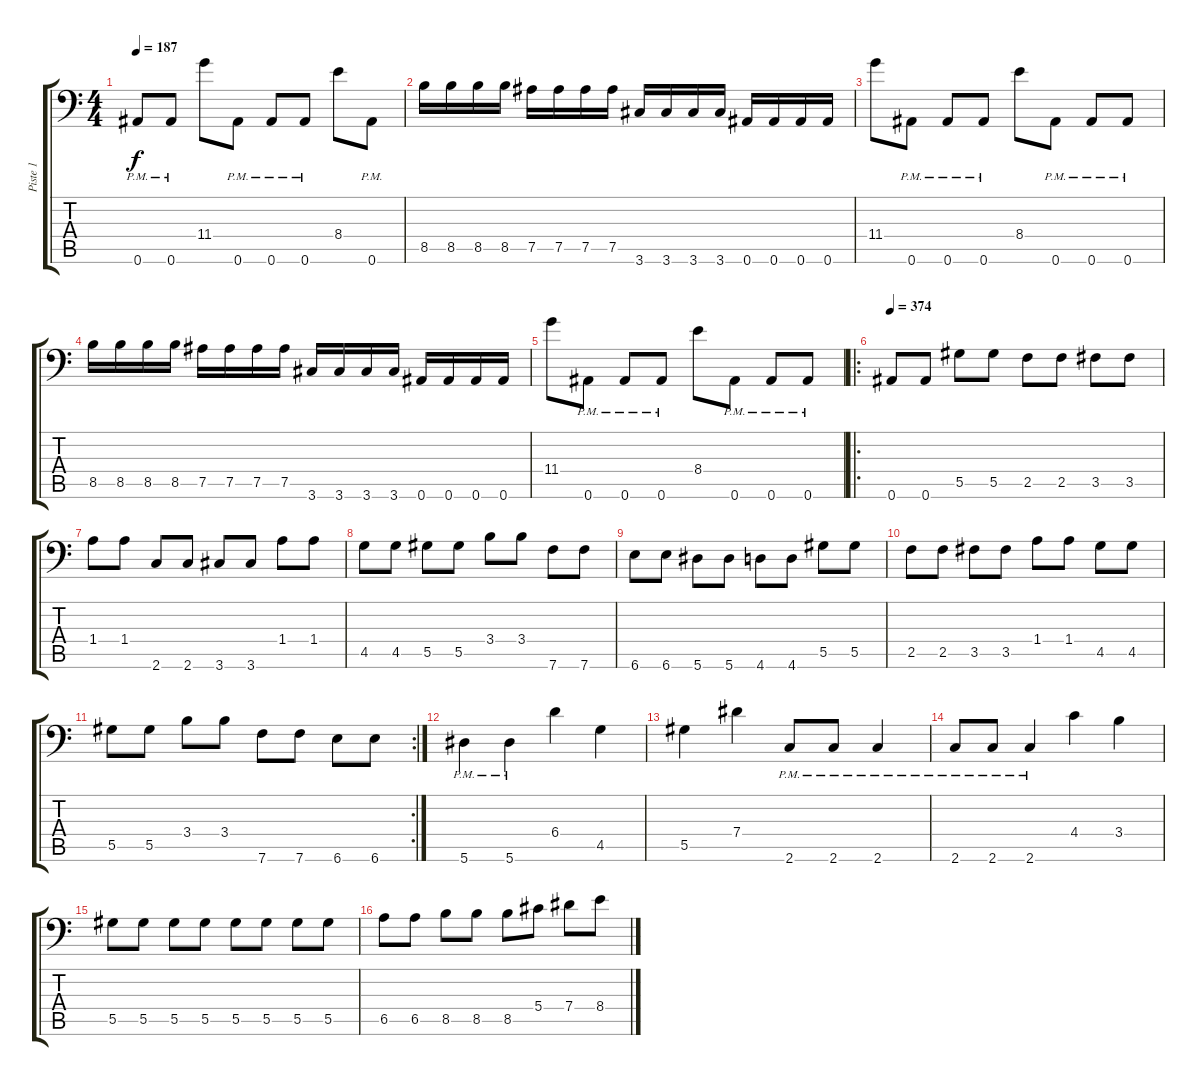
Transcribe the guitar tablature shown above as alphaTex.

\track ("Piste 1" "Piste 1") {instrument distortionguitar}
\staff {score tabs}
\tuning (Bb3 F3 Db3 Ab2 Eb2 Bb1) {hide}
\ts (4 4)
\tempo 187
\clef f4
\ks c
0.6{pm}.8{dy f} 0.6{pm}.8 11.4.8 0.6{pm}.8 0.6{pm}.8 0.6{pm}.8 8.4.8 0.6{pm}.8 |
8.5.16 8.5.16 8.5.16 8.5.16 7.5.16 7.5.16 7.5.16 7.5.16 3.6.16 3.6.16 3.6.16 3.6.16 0.6.16 0.6.16 0.6.16 0.6.16 |
11.4.8 0.6{pm}.8 0.6{pm}.8 0.6{pm}.8 8.4.8 0.6{pm}.8 0.6{pm}.8 0.6{pm}.8 |
8.5.16 8.5.16 8.5.16 8.5.16 7.5.16 7.5.16 7.5.16 7.5.16 3.6.16 3.6.16 3.6.16 3.6.16 0.6.16 0.6.16 0.6.16 0.6.16 |
11.4.8 0.6{pm}.8 0.6{pm}.8 0.6{pm}.8 8.4.8 0.6{pm}.8 0.6{pm}.8 0.6{pm}.8 |
\ro
\tempo 374
0.6.8 0.6.8 5.5.8 5.5.8 2.5.8 2.5.8 3.5.8 3.5.8 |
1.4.8 1.4.8 2.6.8 2.6.8 3.6.8 3.6.8 1.4.8 1.4.8 |
4.5.8 4.5.8 5.5.8 5.5.8 3.4.8 3.4.8 7.6.8 7.6.8 |
6.6.8 6.6.8 5.6.8 5.6.8 4.6.8 4.6.8 5.5.8 5.5.8 |
2.5.8 2.5.8 3.5.8 3.5.8 1.4.8 1.4.8 4.5.8 4.5.8 |
\rc 2
5.5.8 5.5.8 3.4.8 3.4.8 7.6.8 7.6.8 6.6.8 6.6.8 |
5.6{pm}.4 5.6{pm}.4 6.4.4 4.5.4 |
5.5.4 7.4.4 2.6{pm}.8 2.6{pm}.8 2.6{pm}.4 |
2.6{pm}.8 2.6{pm}.8 2.6{pm}.4 4.4.4 3.4.4 |
5.5.8 5.5.8 5.5.8 5.5.8 5.5.8 5.5.8 5.5.8 5.5.8 |
6.5.8 6.5.8 8.5.8 8.5.8 8.5.8 5.4.8 7.4.8 8.4.8
